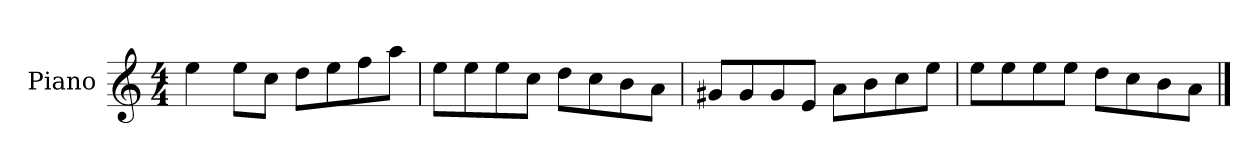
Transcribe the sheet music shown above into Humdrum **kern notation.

**kern
*part1
*staff1
*I"Piano
*I'P-no
*clefG2
*k[]
*M4/4
*MM90
=1
4ee\
8ee\L
8cc\J
8dd\L
8ee\
8ff\
8aa\J
=2
8ee\L
8ee\
8ee\
8cc\J
8dd\L
8cc\
8b\
8a\J
=3
8g#X/L
8g#/
8g#/
8e/J
8a\L
8b\
8cc\
8ee\J
=4
8ee\L
8ee\
8ee\
8ee\J
8dd\L
8cc\
8b\
8a\J
==
*-
